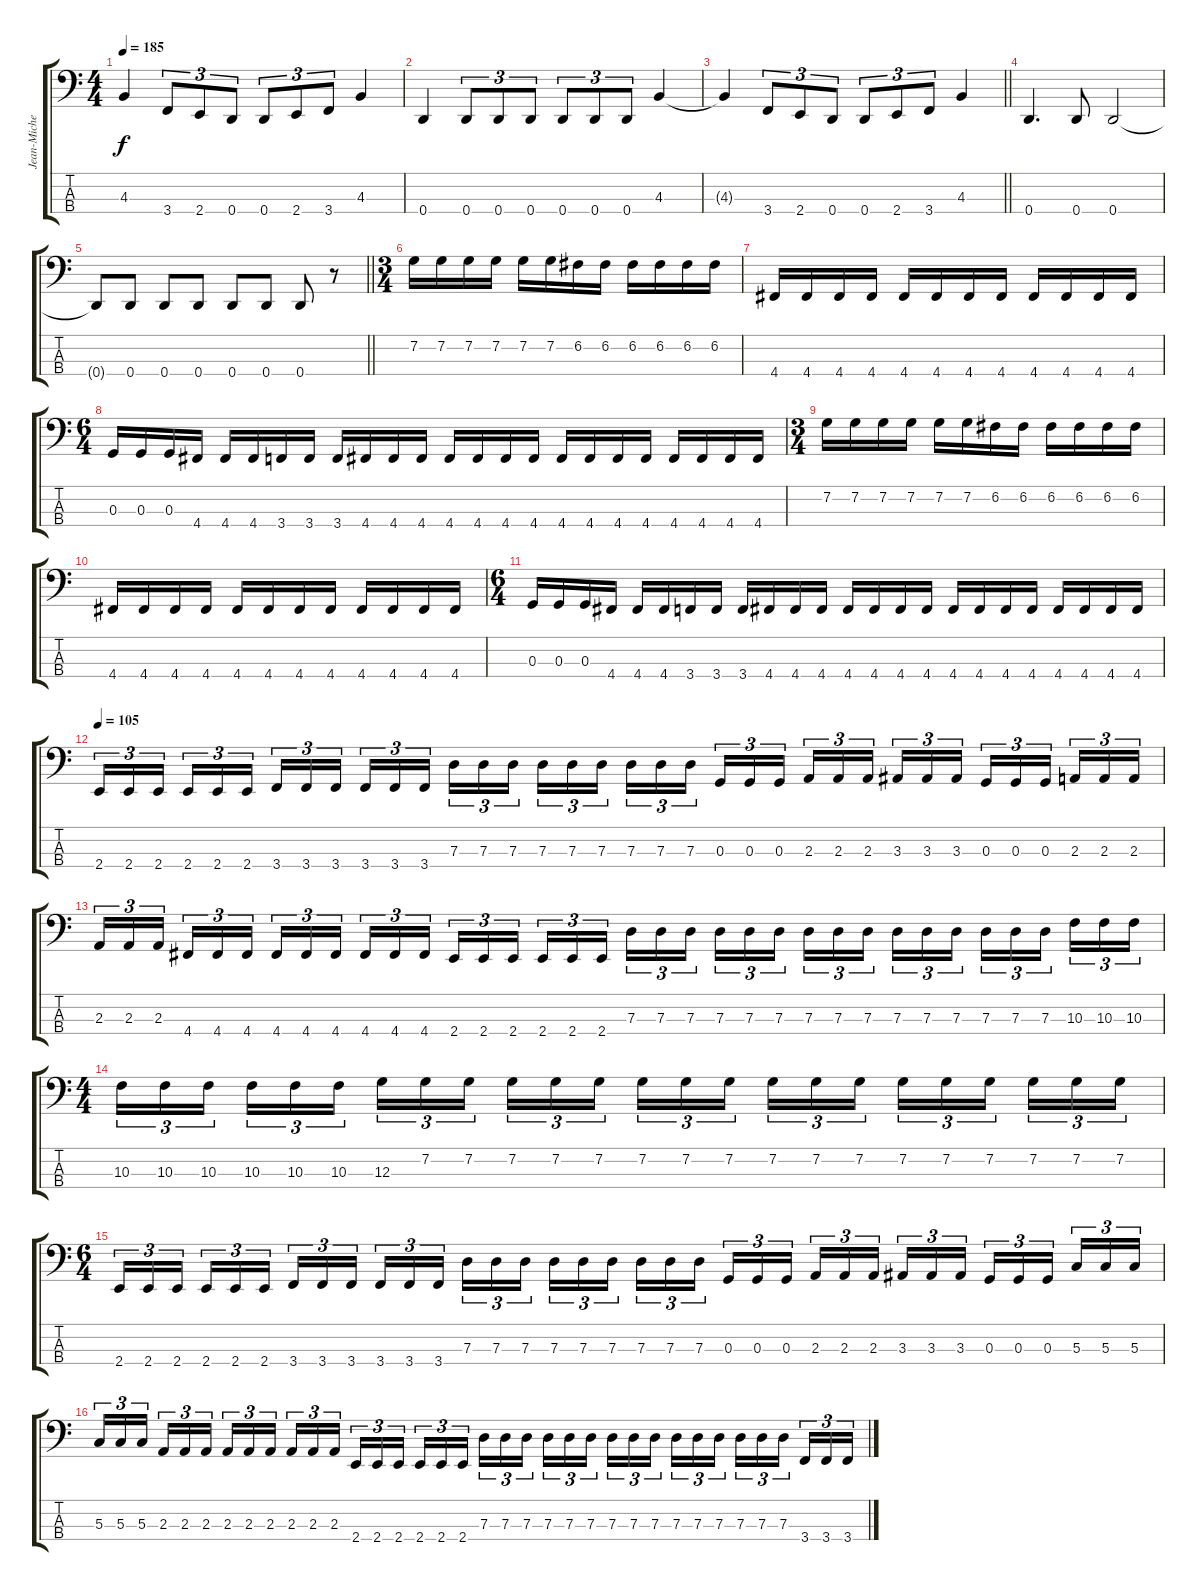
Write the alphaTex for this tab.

\track ("Jean-Michel Labadie" "Jean-Miche") {instrument electricbasspick}
\staff {score tabs}
\tuning (F2 C2 G1 D1) {hide}
\ts (4 4)
\tempo 185
\clef f4
\ks c
4.3{t}.4{dy f} 3.4.8{tu (3 2)} 2.4.8{tu (3 2)} 0.4.8{tu (3 2)} 0.4.8{tu (3 2)} 2.4.8{tu (3 2)} 3.4.8{tu (3 2)} 4.3.4 |
0.4.4 0.4.8{tu (3 2)} 0.4.8{tu (3 2)} 0.4.8{tu (3 2)} 0.4.8{tu (3 2)} 0.4.8{tu (3 2)} 0.4.8{tu (3 2)} 4.3.4 |
\barLineRight lightlight
4.3{t}.4 3.4.8{tu (3 2)} 2.4.8{tu (3 2)} 0.4.8{tu (3 2)} 0.4.8{tu (3 2)} 2.4.8{tu (3 2)} 3.4.8{tu (3 2)} 4.3.4 |
0.4.4{d} 0.4.8 0.4.2 |
\barLineRight lightlight
0.4{t}.8 0.4.8 0.4.8 0.4.8 0.4.8 0.4.8 0.4.8 r.8 |
\ts (3 4)
7.2.16 7.2.16 7.2.16 7.2.16 7.2.16 7.2.16 6.2.16 6.2.16 6.2.16 6.2.16 6.2.16 6.2.16 |
4.4.16 4.4.16 4.4.16 4.4.16 4.4.16 4.4.16 4.4.16 4.4.16 4.4.16 4.4.16 4.4.16 4.4.16 |
\ts (6 4)
0.3.16 0.3.16 0.3.16 4.4.16 4.4.16 4.4.16 3.4.16 3.4.16 3.4.16 4.4.16 4.4.16 4.4.16 4.4.16 4.4.16 4.4.16 4.4.16 4.4.16 4.4.16 4.4.16 4.4.16 4.4.16 4.4.16 4.4.16 4.4.16 |
\ts (3 4)
7.2.16 7.2.16 7.2.16 7.2.16 7.2.16 7.2.16 6.2.16 6.2.16 6.2.16 6.2.16 6.2.16 6.2.16 |
4.4.16 4.4.16 4.4.16 4.4.16 4.4.16 4.4.16 4.4.16 4.4.16 4.4.16 4.4.16 4.4.16 4.4.16 |
\ts (6 4)
0.3.16 0.3.16 0.3.16 4.4.16 4.4.16 4.4.16 3.4.16 3.4.16 3.4.16 4.4.16 4.4.16 4.4.16 4.4.16 4.4.16 4.4.16 4.4.16 4.4.16 4.4.16 4.4.16 4.4.16 4.4.16 4.4.16 4.4.16 4.4.16 |
\tempo 105
2.4.16{tu (3 2)} 2.4.16{tu (3 2)} 2.4.16{tu (3 2) beam splitsecondary} 2.4.16{tu (3 2)} 2.4.16{tu (3 2)} 2.4.16{tu (3 2) beam splitsecondary} 3.4.16{tu (3 2)} 3.4.16{tu (3 2)} 3.4.16{tu (3 2) beam splitsecondary} 3.4.16{tu (3 2)} 3.4.16{tu (3 2)} 3.4.16{tu (3 2) beam splitsecondary} 7.3.16{tu (3 2)} 7.3.16{tu (3 2)} 7.3.16{tu (3 2) beam splitsecondary} 7.3.16{tu (3 2)} 7.3.16{tu (3 2)} 7.3.16{tu (3 2)} 7.3.16{tu (3 2)} 7.3.16{tu (3 2)} 7.3.16{tu (3 2) beam splitsecondary} 0.3.16{tu (3 2)} 0.3.16{tu (3 2)} 0.3.16{tu (3 2) beam splitsecondary} 2.3.16{tu (3 2)} 2.3.16{tu (3 2)} 2.3.16{tu (3 2) beam splitsecondary} 3.3.16{tu (3 2)} 3.3.16{tu (3 2)} 3.3.16{tu (3 2) beam splitsecondary} 0.3.16{tu (3 2)} 0.3.16{tu (3 2)} 0.3.16{tu (3 2) beam splitsecondary} 2.3.16{tu (3 2)} 2.3.16{tu (3 2)} 2.3.16{tu (3 2)} |
2.3.16{tu (3 2)} 2.3.16{tu (3 2)} 2.3.16{tu (3 2) beam splitsecondary} 4.4.16{tu (3 2)} 4.4.16{tu (3 2)} 4.4.16{tu (3 2) beam splitsecondary} 4.4.16{tu (3 2)} 4.4.16{tu (3 2)} 4.4.16{tu (3 2) beam splitsecondary} 4.4.16{tu (3 2)} 4.4.16{tu (3 2)} 4.4.16{tu (3 2) beam splitsecondary} 2.4.16{tu (3 2)} 2.4.16{tu (3 2)} 2.4.16{tu (3 2) beam splitsecondary} 2.4.16{tu (3 2)} 2.4.16{tu (3 2)} 2.4.16{tu (3 2)} 7.3.16{tu (3 2)} 7.3.16{tu (3 2)} 7.3.16{tu (3 2) beam splitsecondary} 7.3.16{tu (3 2)} 7.3.16{tu (3 2)} 7.3.16{tu (3 2) beam splitsecondary} 7.3.16{tu (3 2)} 7.3.16{tu (3 2)} 7.3.16{tu (3 2) beam splitsecondary} 7.3.16{tu (3 2)} 7.3.16{tu (3 2)} 7.3.16{tu (3 2) beam splitsecondary} 7.3.16{tu (3 2)} 7.3.16{tu (3 2)} 7.3.16{tu (3 2) beam splitsecondary} 10.3.16{tu (3 2)} 10.3.16{tu (3 2)} 10.3.16{tu (3 2)} |
\ts (4 4)
10.3.16{tu (3 2)} 10.3.16{tu (3 2)} 10.3.16{tu (3 2) beam splitsecondary} 10.3.16{tu (3 2)} 10.3.16{tu (3 2)} 10.3.16{tu (3 2)} 12.3.16{tu (3 2)} 7.2.16{tu (3 2)} 7.2.16{tu (3 2) beam splitsecondary} 7.2.16{tu (3 2)} 7.2.16{tu (3 2)} 7.2.16{tu (3 2)} 7.2.16{tu (3 2)} 7.2.16{tu (3 2)} 7.2.16{tu (3 2) beam splitsecondary} 7.2.16{tu (3 2)} 7.2.16{tu (3 2)} 7.2.16{tu (3 2)} 7.2.16{tu (3 2)} 7.2.16{tu (3 2)} 7.2.16{tu (3 2) beam splitsecondary} 7.2.16{tu (3 2)} 7.2.16{tu (3 2)} 7.2.16{tu (3 2)} |
\ts (6 4)
2.4.16{tu (3 2)} 2.4.16{tu (3 2)} 2.4.16{tu (3 2) beam splitsecondary} 2.4.16{tu (3 2)} 2.4.16{tu (3 2)} 2.4.16{tu (3 2) beam splitsecondary} 3.4.16{tu (3 2)} 3.4.16{tu (3 2)} 3.4.16{tu (3 2) beam splitsecondary} 3.4.16{tu (3 2)} 3.4.16{tu (3 2)} 3.4.16{tu (3 2) beam splitsecondary} 7.3.16{tu (3 2)} 7.3.16{tu (3 2)} 7.3.16{tu (3 2) beam splitsecondary} 7.3.16{tu (3 2)} 7.3.16{tu (3 2)} 7.3.16{tu (3 2)} 7.3.16{tu (3 2)} 7.3.16{tu (3 2)} 7.3.16{tu (3 2) beam splitsecondary} 0.3.16{tu (3 2)} 0.3.16{tu (3 2)} 0.3.16{tu (3 2) beam splitsecondary} 2.3.16{tu (3 2)} 2.3.16{tu (3 2)} 2.3.16{tu (3 2) beam splitsecondary} 3.3.16{tu (3 2)} 3.3.16{tu (3 2)} 3.3.16{tu (3 2) beam splitsecondary} 0.3.16{tu (3 2)} 0.3.16{tu (3 2)} 0.3.16{tu (3 2) beam splitsecondary} 5.3.16{tu (3 2)} 5.3.16{tu (3 2)} 5.3.16{tu (3 2)} |
5.3.16{tu (3 2)} 5.3.16{tu (3 2)} 5.3.16{tu (3 2) beam splitsecondary} 2.3.16{tu (3 2)} 2.3.16{tu (3 2)} 2.3.16{tu (3 2) beam splitsecondary} 2.3.16{tu (3 2)} 2.3.16{tu (3 2)} 2.3.16{tu (3 2) beam splitsecondary} 2.3.16{tu (3 2)} 2.3.16{tu (3 2)} 2.3.16{tu (3 2) beam splitsecondary} 2.4.16{tu (3 2)} 2.4.16{tu (3 2)} 2.4.16{tu (3 2) beam splitsecondary} 2.4.16{tu (3 2)} 2.4.16{tu (3 2)} 2.4.16{tu (3 2)} 7.3.16{tu (3 2)} 7.3.16{tu (3 2)} 7.3.16{tu (3 2) beam splitsecondary} 7.3.16{tu (3 2)} 7.3.16{tu (3 2)} 7.3.16{tu (3 2) beam splitsecondary} 7.3.16{tu (3 2)} 7.3.16{tu (3 2)} 7.3.16{tu (3 2) beam splitsecondary} 7.3.16{tu (3 2)} 7.3.16{tu (3 2)} 7.3.16{tu (3 2) beam splitsecondary} 7.3.16{tu (3 2)} 7.3.16{tu (3 2)} 7.3.16{tu (3 2) beam splitsecondary} 3.4.16{tu (3 2)} 3.4.16{tu (3 2)} 3.4.16{tu (3 2)}
